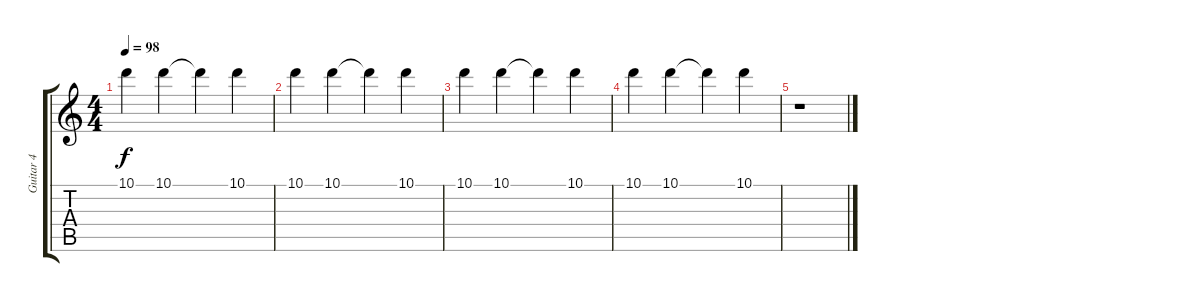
\track ("Guitar 4" "Guitar 4") {instrument distortionguitar}
\staff {score tabs}
\tuning (E4 B3 G3 D3 A2 D2) {hide}
\ts (4 4)
\tempo 98
\clef g2
\ks c
10.1.4{dy f} 10.1.4 10.1{t}.4 10.1.4 |
10.1.4 10.1.4 10.1{t}.4 10.1.4 |
10.1.4 10.1.4 10.1{t}.4 10.1.4 |
10.1.4 10.1.4 10.1{t}.4 10.1.4 |
r.1
